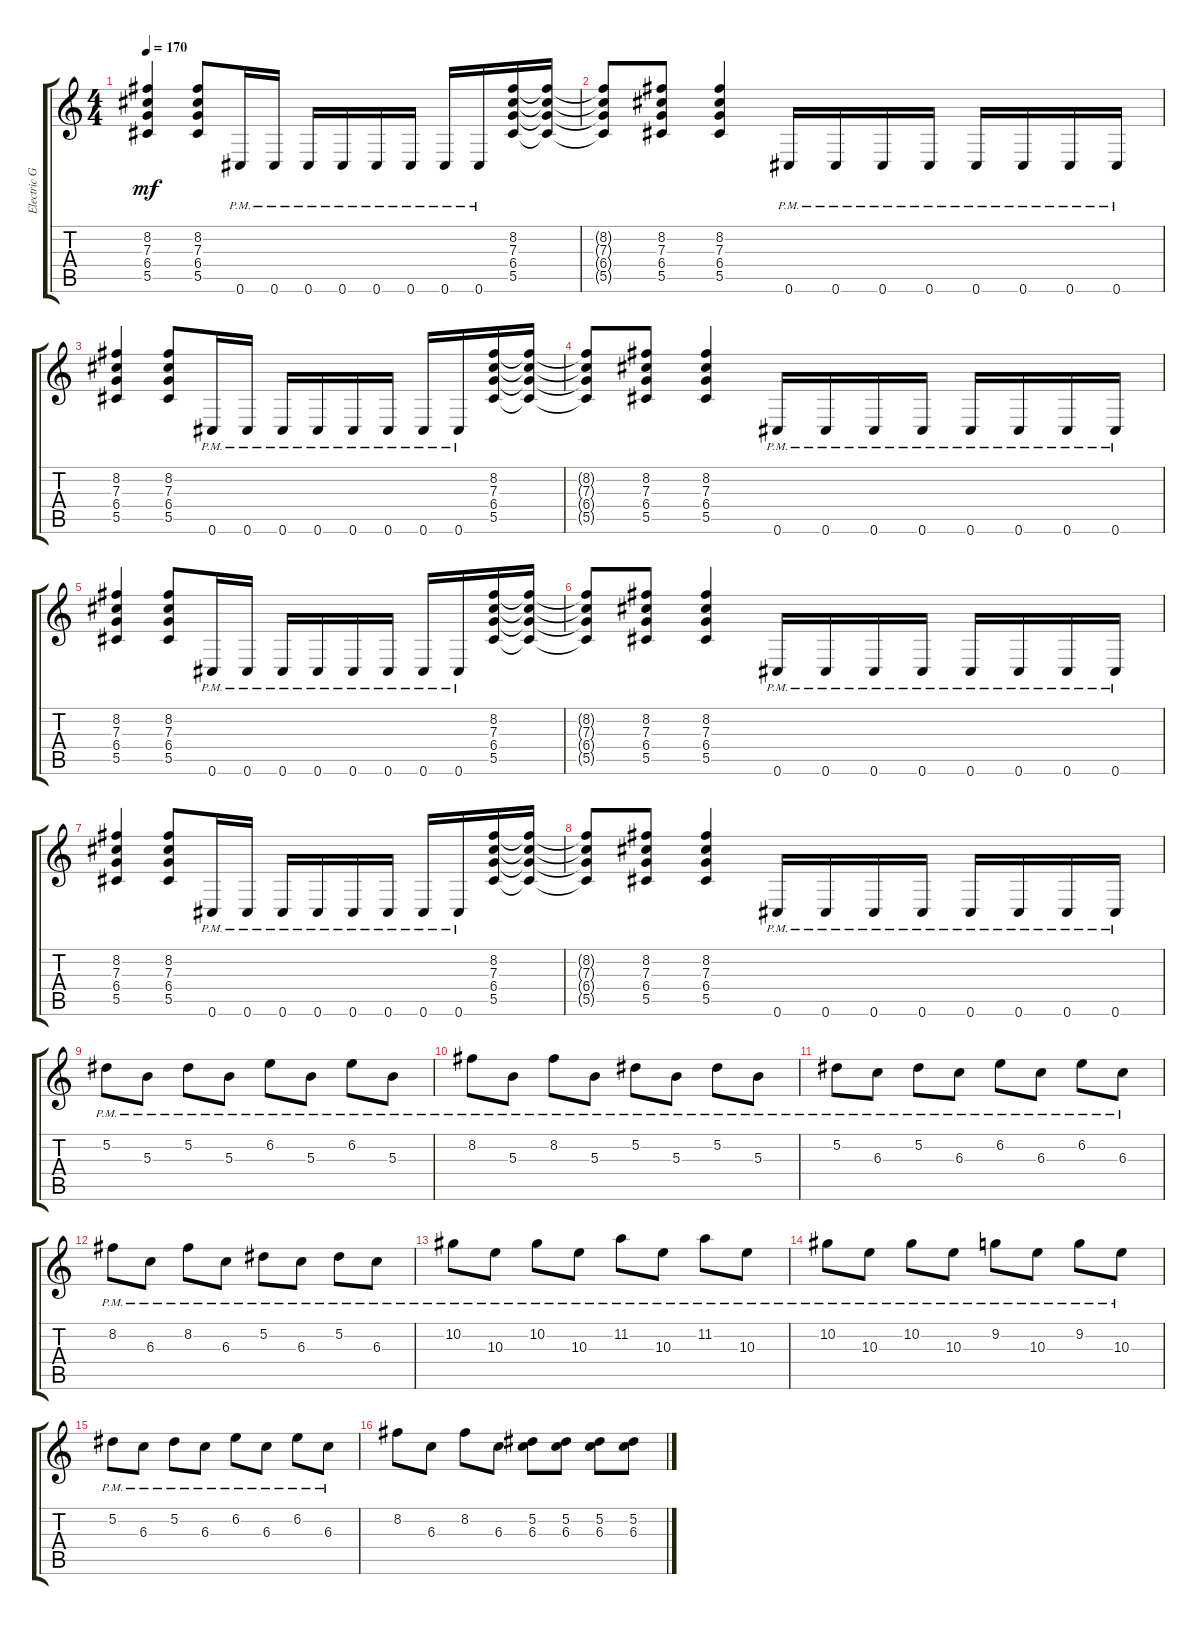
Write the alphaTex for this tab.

\track ("Electric Guitar (Drive)" "Electric G") {instrument overdrivenguitar}
\staff {score tabs}
\tuning (Eb4 Bb3 Gb3 Db3 Ab2 Db2) {hide}
\ts (4 4)
\tempo 170
\clef g2
\ks c
(8.2 7.3 6.4 5.5).4{dy mf} (8.2 7.3 6.4 5.5).8 0.6{pm}.16 0.6{pm}.16 0.6{pm}.16 0.6{pm}.16 0.6{pm}.16 0.6{pm}.16 0.6{pm}.16 0.6{pm}.16 (8.2 7.3 6.4 5.5).16 (8.2{t} 7.3{t} 6.4{t} 5.5{t}).16 |
(8.2{t} 7.3{t} 6.4{t} 5.5{t}).8 (8.2 7.3 6.4 5.5).8 (8.2 7.3 6.4 5.5).4 0.6{pm}.16 0.6{pm}.16 0.6{pm}.16 0.6{pm}.16 0.6{pm}.16 0.6{pm}.16 0.6{pm}.16 0.6{pm}.16 |
(8.2 7.3 6.4 5.5).4 (8.2 7.3 6.4 5.5).8 0.6{pm}.16 0.6{pm}.16 0.6{pm}.16 0.6{pm}.16 0.6{pm}.16 0.6{pm}.16 0.6{pm}.16 0.6{pm}.16 (8.2 7.3 6.4 5.5).16 (8.2{t} 7.3{t} 6.4{t} 5.5{t}).16 |
(8.2{t} 7.3{t} 6.4{t} 5.5{t}).8 (8.2 7.3 6.4 5.5).8 (8.2 7.3 6.4 5.5).4 0.6{pm}.16 0.6{pm}.16 0.6{pm}.16 0.6{pm}.16 0.6{pm}.16 0.6{pm}.16 0.6{pm}.16 0.6{pm}.16 |
(8.2 7.3 6.4 5.5).4 (8.2 7.3 6.4 5.5).8 0.6{pm}.16 0.6{pm}.16 0.6{pm}.16 0.6{pm}.16 0.6{pm}.16 0.6{pm}.16 0.6{pm}.16 0.6{pm}.16 (8.2 7.3 6.4 5.5).16 (8.2{t} 7.3{t} 6.4{t} 5.5{t}).16 |
(8.2{t} 7.3{t} 6.4{t} 5.5{t}).8 (8.2 7.3 6.4 5.5).8 (8.2 7.3 6.4 5.5).4 0.6{pm}.16 0.6{pm}.16 0.6{pm}.16 0.6{pm}.16 0.6{pm}.16 0.6{pm}.16 0.6{pm}.16 0.6{pm}.16 |
(8.2 7.3 6.4 5.5).4 (8.2 7.3 6.4 5.5).8 0.6{pm}.16 0.6{pm}.16 0.6{pm}.16 0.6{pm}.16 0.6{pm}.16 0.6{pm}.16 0.6{pm}.16 0.6{pm}.16 (8.2 7.3 6.4 5.5).16 (8.2{t} 7.3{t} 6.4{t} 5.5{t}).16 |
(8.2{t} 7.3{t} 6.4{t} 5.5{t}).8 (8.2 7.3 6.4 5.5).8 (8.2 7.3 6.4 5.5).4 0.6{pm}.16 0.6{pm}.16 0.6{pm}.16 0.6{pm}.16 0.6{pm}.16 0.6{pm}.16 0.6{pm}.16 0.6{pm}.16 |
5.2{pm}.8 5.3{pm}.8 5.2{pm}.8 5.3{pm}.8 6.2{pm}.8 5.3{pm}.8 6.2{pm}.8 5.3{pm}.8 |
8.2{pm}.8 5.3{pm}.8 8.2{pm}.8 5.3{pm}.8 5.2{pm}.8 5.3{pm}.8 5.2{pm}.8 5.3{pm}.8 |
5.2{pm}.8 6.3{pm}.8 5.2{pm}.8 6.3{pm}.8 6.2{pm}.8 6.3{pm}.8 6.2{pm}.8 6.3{pm}.8 |
8.2{pm}.8 6.3{pm}.8 8.2{pm}.8 6.3{pm}.8 5.2{pm}.8 6.3{pm}.8 5.2{pm}.8 6.3{pm}.8 |
10.2{pm}.8 10.3{pm}.8 10.2{pm}.8 10.3{pm}.8 11.2{pm}.8 10.3{pm}.8 11.2{pm}.8 10.3{pm}.8 |
10.2{pm}.8 10.3{pm}.8 10.2{pm}.8 10.3{pm}.8 9.2{pm}.8 10.3{pm}.8 9.2{pm}.8 10.3{pm}.8 |
5.2{pm}.8 6.3{pm}.8 5.2{pm}.8 6.3{pm}.8 6.2{pm}.8 6.3{pm}.8 6.2{pm}.8 6.3{pm}.8 |
8.2.8 6.3.8 8.2.8 6.3.8 (5.2 6.3).8 (5.2 6.3).8 (5.2 6.3).8 (5.2 6.3).8
